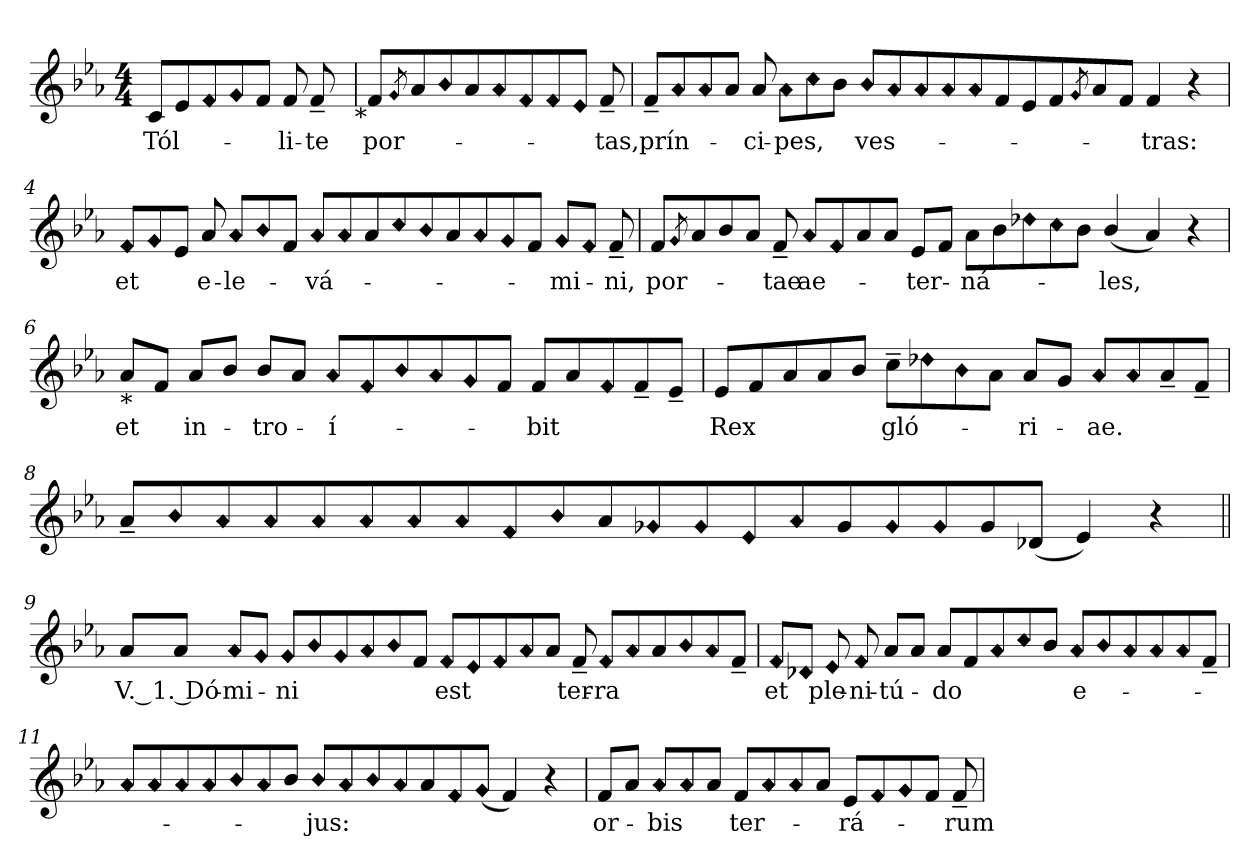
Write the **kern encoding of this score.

**kern	**text
*part1	*part1
*staff1	*staff1
!!LO:PB:g=z
*clefG2	*
*k[b-e-a-]	*
*c:	*
*M4/4	*
=1	=1
!	!LO:LY:b:color=#000000
*^	*
8ci/L	2ryy	Tól-
8e-i/	.	.
!LO:N:head=diamond	!	!
8fi/	.	.
!LO:N:head=diamond	!	!
8gi/	.	.
8fi/J	4ryy	.
!	!	!LO:LY:b:color=#000000
8fi/	.	-li-
!	!	!LO:LY:b:color=#000000
8f~i/	16ryy	-te
.	32ryy	.
.	64ryy	.
.	128...ryy	.
!	!LO:TX:b:t=*	!
.	1024ryy	.
*v	*v	*
=2'	=2'
*^	*
!	!	!LO:LY:b:color=#000000
*v	*v	*
8fi/L	por-
!LO:N:head=diamond	!
8qgi/	.
8a-i/	.
!LO:N:head=diamond	!
8b-i/	.
8a-i/	.
!LO:N:head=diamond	!
8a-i/	.
!LO:N:head=diamond	!
8fi/	.
!LO:N:head=diamond	!
8fi/	.
!LO:N:head=diamond	!
8e-i/J	.
!	!LO:LY:b:color=#000000
8f~i/	-tas,
=3'	=3'
!	!LO:LY:b:color=#000000
8f~i/L	prín-
!LO:N:head=diamond	!
8a-i/	.
!LO:N:head=diamond	!
8a-i/	.
8a-i/J	.
!	!LO:LY:b:color=#000000
8a-i/	-ci-
!LO:N:head=diamond	!
!	!LO:LY:b:color=#000000
8a-i\L	-pes,
!LO:N:head=diamond	!
8cci\	.
8b-i\J	.
!LO:N:head=diamond	!
!	!LO:LY:b:color=#000000
8b-i/L	ves-
!LO:N:head=diamond	!
8a-i/	.
!LO:N:head=diamond	!
8a-i/	.
!LO:N:head=diamond	!
8a-i/	.
!LO:N:head=diamond	!
8a-i/	.
8fi/	.
8e-i/	.
8fi/	.
!LO:N:head=diamond	!
8qgi/	.
8a-i/	.
8fi/J	.
!	!LO:LY:b:color=#000000
4fi/	-tras:
4r	.
!!LO:LB:g=z
=4	=4
!LO:N:head=diamond	!
!	!LO:LY:b:color=#000000
8fi/L	et
!LO:N:head=diamond	!
8gi/	.
8e-i/J	.
!	!LO:LY:b:color=#000000
8a-i/	e-
!LO:N:head=diamond	!
!	!LO:LY:b:color=#000000
8a-i/L	-le-
!LO:N:head=diamond	!
8b-i/	.
8fi/J	.
!LO:N:head=diamond	!
!	!LO:LY:b:color=#000000
8a-i/L	-vá-
!LO:N:head=diamond	!
8a-i/	.
8a-i/	.
!LO:N:head=diamond	!
8cci/	.
!LO:N:head=diamond	!
8b-i/	.
8a-i/	.
!LO:N:head=diamond	!
8a-i/	.
!LO:N:head=diamond	!
8gi/	.
8fi/J	.
!LO:N:head=diamond	!
!	!LO:LY:b:color=#000000
8gi/L	-mi-
!LO:N:head=diamond	!
8fi/J	.
!	!LO:LY:b:color=#000000
8f~i/	-ni,
=5'	=5'
!	!LO:LY:b:color=#000000
8fi/L	por-
!LO:N:head=diamond	!
8qgi/	.
8a-i/	.
8b-i/	.
8a-i/J	.
!	!LO:LY:b:color=#000000
8f~i/	-tae
!LO:N:head=diamond	!
!	!LO:LY:b:color=#000000
8a-i/L	ae-
!LO:N:head=diamond	!
8fi/	.
8a-i/	.
8a-i/J	.
!	!LO:LY:b:color=#000000
8e-i/L	-ter-
8fi/J	.
!	!LO:LY:b:color=#000000
8a-i\L	-ná-
8b-i\	.
!LO:N:head=diamond	!
8dd-Xi\	.
!LO:N:head=diamond	!
8cci\	.
8b-i\J	.
!	!LO:LY:b:color=#000000
(4b-i/	-les,
4a-i/)	.
4r	.
!!LO:LB:g=z
=6	=6
!LO:TX:b:t=*	!
!	!LO:LY:b:color=#000000
8a-i/L	et
8fi/J	.
!	!LO:LY:b:color=#000000
8a-i/L	in-
8b-i/J	.
!	!LO:LY:b:color=#000000
8b-i/L	-tro-
8a-i/J	.
!LO:N:head=diamond	!
!	!LO:LY:b:color=#000000
8a-i/L	-í-
!LO:N:head=diamond	!
8fi/	.
!LO:N:head=diamond	!
8b-i/	.
!LO:N:head=diamond	!
8a-i/	.
!LO:N:head=diamond	!
8gi/	.
8fi/J	.
!	!LO:LY:b:color=#000000
8fi/L	-bit
8a-i/	.
!LO:N:head=diamond	!
8fi/	.
8f~i/	.
8e-~i/J	.
=7'	=7'
!	!LO:LY:b:color=#000000
8e-i/L	Rex
8fi/	.
8a-i/	.
8a-i/	.
8b-i/J	.
!	!LO:LY:b:color=#000000
8cc~i\L	gló-
!LO:N:head=diamond	!
8dd-Xi\	.
!LO:N:head=diamond	!
8b-i\	.
8a-i\J	.
!	!LO:LY:b:color=#000000
8a-i/L	-ri-
8gi/J	.
!LO:N:head=diamond	!
!	!LO:LY:b:color=#000000
8a-i/L	-ae.
!LO:N:head=diamond	!
8a-i/	.
8a-~i/	.
8f~i/J	.
!!LO:LB:g=z
=8'	=8'
8a-~i/L	.
!LO:N:head=diamond	!
8b-i/	.
!LO:N:head=diamond	!
8a-i/	.
!LO:N:head=diamond	!
8a-i/	.
!LO:N:head=diamond	!
8a-i/	.
!LO:N:head=diamond	!
8a-i/	.
!LO:N:head=diamond	!
8a-i/	.
!LO:N:head=diamond	!
8a-i/	.
!LO:N:head=diamond	!
8fi/	.
!LO:N:head=diamond	!
8b-i/	.
8a-i/	.
!LO:N:head=diamond	!
8g-Xi/	.
!LO:N:head=diamond	!
8g-i/	.
!LO:N:head=diamond	!
8e-i/	.
!LO:N:head=diamond	!
8a-i/	.
8g-i/	.
!LO:N:head=diamond	!
8g-i/	.
!LO:N:head=diamond	!
8g-i/	.
8g-i/	.
(8d-Xi/J	.
4e-i/)	.
4r	.
=9||	=9||
!	!LO:LY:b:color=#000000
8a-i/L	V. 1. Dó-
8a-i/J	.
!LO:N:head=diamond	!
!	!LO:LY:b:color=#000000
8a-i/L	-mi-
!LO:N:head=diamond	!
8gi/J	.
!LO:N:head=diamond	!
!	!LO:LY:b:color=#000000
8gi/L	-ni
!LO:N:head=diamond	!
8b-i/	.
!LO:N:head=diamond	!
8gi/	.
!LO:N:head=diamond	!
8a-i/	.
!LO:N:head=diamond	!
8b-i/	.
8fi/J	.
!LO:N:head=diamond	!
!	!LO:LY:b:color=#000000
8fi/L	est
!LO:N:head=diamond	!
8e-i/	.
!LO:N:head=diamond	!
8fi/	.
!LO:N:head=diamond	!
8a-i/	.
8a-i/J	.
!	!LO:LY:b:color=#000000
8f~i/	ter-
!LO:N:head=diamond	!
!	!LO:LY:b:color=#000000
8fi/L	-ra
!LO:N:head=diamond	!
8a-i/	.
8a-i/	.
!LO:N:head=diamond	!
8b-i/	.
!LO:N:head=diamond	!
8a-i/	.
8f~i/J	.
!!LO:LB:g=z
=10'	=10'
!LO:N:head=diamond	!
!	!LO:LY:b:color=#000000
8fi/L	et
!LO:N:head=diamond	!
8d-Xi/J	.
!LO:N:head=diamond	!
!	!LO:LY:b:color=#000000
8e-i/	ple-
!LO:N:head=diamond	!
!	!LO:LY:b:color=#000000
8fi/	-ni-
!	!LO:LY:b:color=#000000
8a-i/L	-tú-
8a-i/J	.
!	!LO:LY:b:color=#000000
8a-i/L	-do
8fi/	.
!LO:N:head=diamond	!
8a-i/	.
!LO:N:head=diamond	!
8cci/	.
8b-i/J	.
!LO:N:head=diamond	!
!	!LO:LY:b:color=#000000
8a-i/L	e-
!LO:N:head=diamond	!
8b-i/	.
!LO:N:head=diamond	!
8a-i/	.
!LO:N:head=diamond	!
8a-i/	.
!LO:N:head=diamond	!
8a-i/	.
8f~i/J	.
=11'	=11'
!LO:N:head=diamond	!
8a-i/L	.
!LO:N:head=diamond	!
8a-i/	.
!LO:N:head=diamond	!
8a-i/	.
!LO:N:head=diamond	!
8a-i/	.
!LO:N:head=diamond	!
8b-i/	.
!LO:N:head=diamond	!
8a-i/	.
8b-i/J	.
!LO:N:head=diamond	!
!	!LO:LY:b:color=#000000
8b-i/L	-jus:
!LO:N:head=diamond	!
8a-i/	.
!LO:N:head=diamond	!
8b-i/	.
!LO:N:head=diamond	!
8a-i/	.
8a-i/	.
!LO:N:head=diamond	!
8fi/	.
!LO:N:head=diamond	!
(8gi/J	.
4fi/)	.
4r	.
!!LO:LB:g=z
=12	=12
!	!LO:LY:b:color=#000000
8fi/L	or-
8a-i/J	.
!LO:N:head=diamond	!
!	!LO:LY:b:color=#000000
8a-i/L	-bis
!LO:N:head=diamond	!
8a-i/	.
8a-i/J	.
!	!LO:LY:b:color=#000000
8fi/L	ter-
!LO:N:head=diamond	!
8a-i/	.
!LO:N:head=diamond	!
8a-i/	.
8a-i/J	.
!	!LO:LY:b:color=#000000
8e-i/L	-rá-
!LO:N:head=diamond	!
8fi/	.
!LO:N:head=diamond	!
8gi/	.
8fi/J	.
!	!LO:LY:b:color=#000000
8f~i/	-rum
='	='
*-	*-
